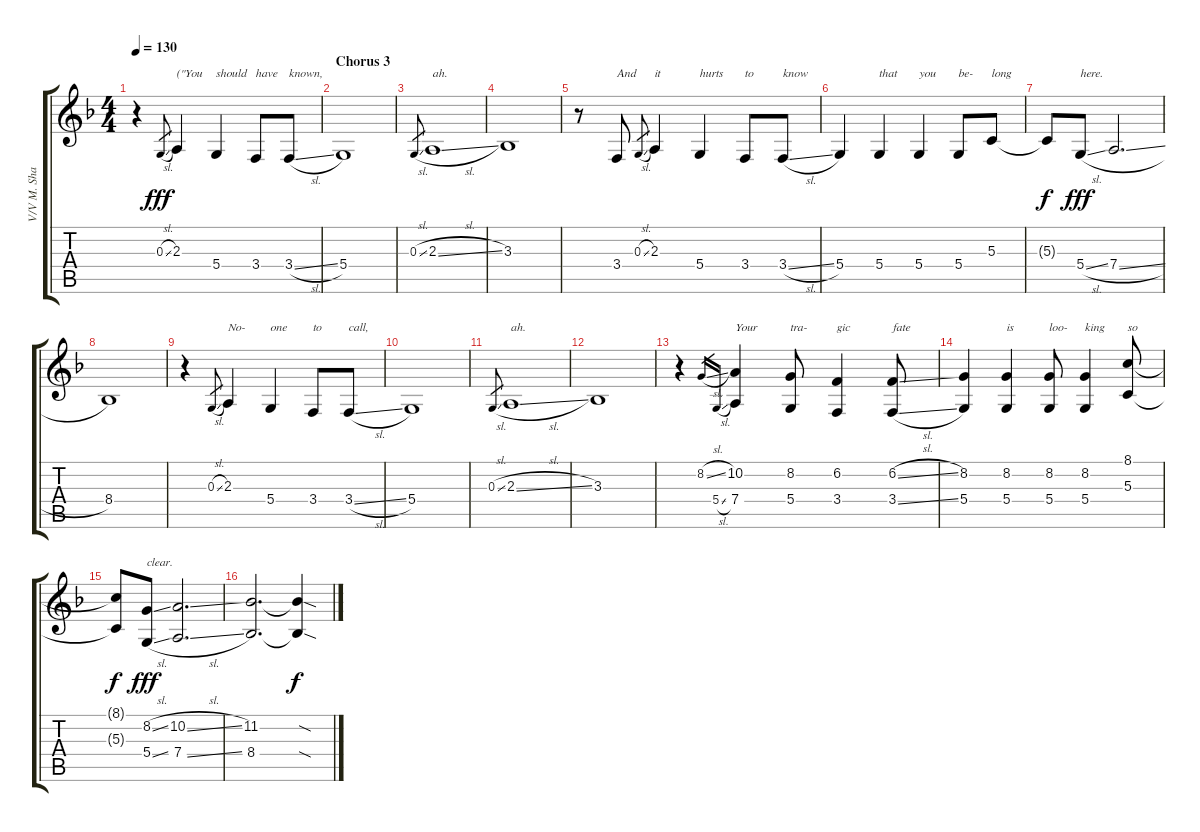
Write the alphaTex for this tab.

\track ("V/V M. Shadows" "V/V M. Sha") {instrument violin}
\staff {score tabs}
\tuning (E4 B3 G3 D3 A2 D2) {hide}
\ts (4 4)
\tempo 130
\clef g2
\ks dminor
r.4{dy fff} 0.3{sl}.8{gr} 2.3.4{txt "(\"You"} 5.4.4{txt "should"} 3.4.8{txt "have"} 3.4{sl}.8{txt "known,"} |
\section ("" "Chorus 3")
5.4.1 |
0.3{sl}.8{gr} 2.3{sl}.1{txt "ah."} |
3.3.1 |
r.8 3.4.8{txt "And"} 0.3{sl}.8{gr} 2.3.4{txt "it"} 5.4.4{txt "hurts"} 3.4.8{txt "to"} 3.4{sl}.8{txt "know"} |
5.4.4 5.4.4{txt "that"} 5.4.4{txt "you"} 5.4.8{txt "be-"} 5.3.8{txt "long"} |
5.3{t}.8{dy f} 5.4{sl}.8{txt "here." dy fff} 7.4{sl}.2{d} |
8.4.1 |
r.4 0.3{sl}.8{gr} 2.3.4{txt "No-"} 5.4.4{txt "one"} 3.4.8{txt "to"} 3.4{sl}.8{txt "call,"} |
5.4.1 |
0.3{sl}.8{gr} 2.3{sl}.1{txt "ah."} |
3.3.1 |
r.4 8.2{sl}.16{gr} 5.4{sl}.16{gr} (10.2 7.4).4{txt "Your"} (8.2 5.4).8{txt "tra-"} (6.2 3.4).4{txt "gic"} (6.2{sl} 3.4{sl}).8{txt "fate"} |
(8.2 5.4).4 (8.2 5.4).4{txt "is"} (8.2 5.4).8{txt "loo-"} (8.2 5.4).4{txt "king"} (8.1 5.3).8{txt "so"} |
(8.1{t} 5.3{t}).8{dy f} (8.2{sl} 5.4{sl}).8{txt "clear." dy fff} (10.2{sl} 7.4{sl}).2{d} |
(11.2 8.4).2{d} (11.2{sod t} 8.4{sod t}).4{dy f}
